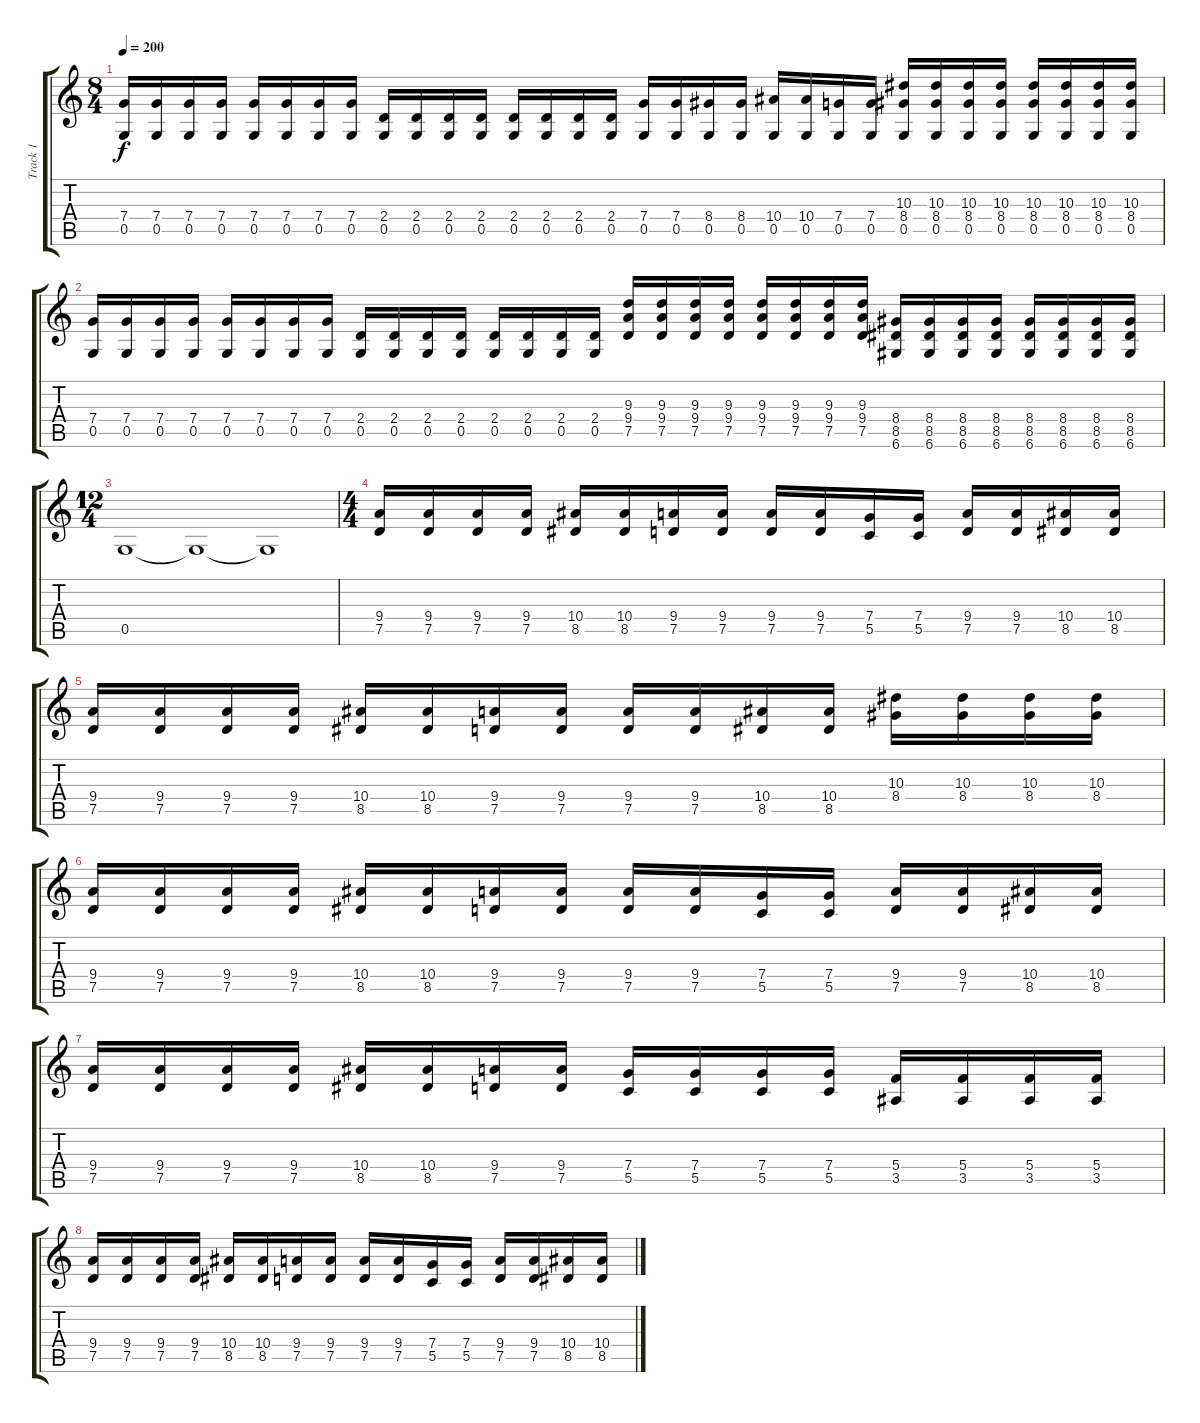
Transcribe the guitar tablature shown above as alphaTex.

\track ("Track 1" "Track 1") {instrument distortionguitar}
\staff {score tabs}
\tuning (D4 A3 F3 C3 G2 D2) {hide}
\ts (8 4)
\tempo 200
\clef g2
\ks c
(7.4 0.5).16{dy f} (7.4 0.5).16 (7.4 0.5).16 (7.4 0.5).16 (7.4 0.5).16 (7.4 0.5).16 (7.4 0.5).16 (7.4 0.5).16 (2.4 0.5).16 (2.4 0.5).16 (2.4 0.5).16 (2.4 0.5).16 (2.4 0.5).16 (2.4 0.5).16 (2.4 0.5).16 (2.4 0.5).16 (7.4 0.5).16 (7.4 0.5).16 (8.4 0.5).16 (8.4 0.5).16 (10.4 0.5).16 (10.4 0.5).16 (7.4 0.5).16 (7.4 0.5).16 (10.3 8.4 0.5).16 (10.3 8.4 0.5).16 (10.3 8.4 0.5).16 (10.3 8.4 0.5).16 (10.3 8.4 0.5).16 (10.3 8.4 0.5).16 (10.3 8.4 0.5).16 (10.3 8.4 0.5).16 |
(7.4 0.5).16 (7.4 0.5).16 (7.4 0.5).16 (7.4 0.5).16 (7.4 0.5).16 (7.4 0.5).16 (7.4 0.5).16 (7.4 0.5).16 (2.4 0.5).16 (2.4 0.5).16 (2.4 0.5).16 (2.4 0.5).16 (2.4 0.5).16 (2.4 0.5).16 (2.4 0.5).16 (2.4 0.5).16 (9.3 9.4 7.5).16 (9.3 9.4 7.5).16 (9.3 9.4 7.5).16 (9.3 9.4 7.5).16 (9.3 9.4 7.5).16 (9.3 9.4 7.5).16 (9.3 9.4 7.5).16 (9.3 9.4 7.5).16 (8.4 8.5 6.6).16 (8.4 8.5 6.6).16 (8.4 8.5 6.6).16 (8.4 8.5 6.6).16 (8.4 8.5 6.6).16 (8.4 8.5 6.6).16 (8.4 8.5 6.6).16 (8.4 8.5 6.6).16 |
\ts (12 4)
0.5.1 0.5{t}.1 0.5{t}.1 |
\ts (4 4)
(9.4 7.5).16 (9.4 7.5).16 (9.4 7.5).16 (9.4 7.5).16 (10.4 8.5).16 (10.4 8.5).16 (9.4 7.5).16 (9.4 7.5).16 (9.4 7.5).16 (9.4 7.5).16 (7.4 5.5).16 (7.4 5.5).16 (9.4 7.5).16 (9.4 7.5).16 (10.4 8.5).16 (10.4 8.5).16 |
(9.4 7.5).16 (9.4 7.5).16 (9.4 7.5).16 (9.4 7.5).16 (10.4 8.5).16 (10.4 8.5).16 (9.4 7.5).16 (9.4 7.5).16 (9.4 7.5).16 (9.4 7.5).16 (10.4 8.5).16 (10.4 8.5).16 (10.3 8.4).16 (10.3 8.4).16 (10.3 8.4).16 (10.3 8.4).16 |
(9.4 7.5).16 (9.4 7.5).16 (9.4 7.5).16 (9.4 7.5).16 (10.4 8.5).16 (10.4 8.5).16 (9.4 7.5).16 (9.4 7.5).16 (9.4 7.5).16 (9.4 7.5).16 (7.4 5.5).16 (7.4 5.5).16 (9.4 7.5).16 (9.4 7.5).16 (10.4 8.5).16 (10.4 8.5).16 |
(9.4 7.5).16 (9.4 7.5).16 (9.4 7.5).16 (9.4 7.5).16 (10.4 8.5).16 (10.4 8.5).16 (9.4 7.5).16 (9.4 7.5).16 (7.4 5.5).16 (7.4 5.5).16 (7.4 5.5).16 (7.4 5.5).16 (5.4 3.5).16 (5.4 3.5).16 (5.4 3.5).16 (5.4 3.5).16 |
(9.4 7.5).16 (9.4 7.5).16 (9.4 7.5).16 (9.4 7.5).16 (10.4 8.5).16 (10.4 8.5).16 (9.4 7.5).16 (9.4 7.5).16 (9.4 7.5).16 (9.4 7.5).16 (7.4 5.5).16 (7.4 5.5).16 (9.4 7.5).16 (9.4 7.5).16 (10.4 8.5).16 (10.4 8.5).16
